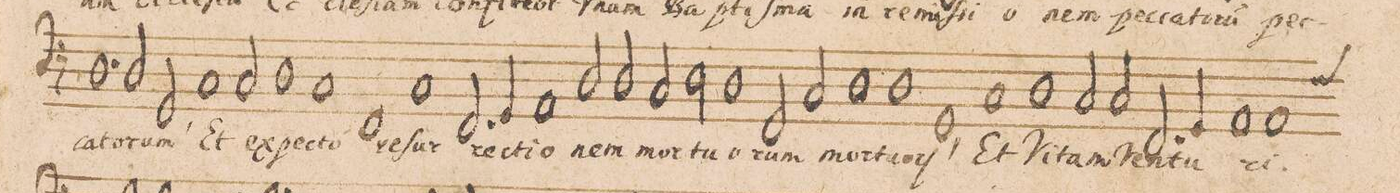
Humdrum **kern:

**kern	**text
*I"BASSVS.	*
*clefF4	*
*k[]	*
*met(C|)	*
*M2/1	*
1.D	-ca-
2D/	-to-
=182-	=182-
2GG,</	-rum
1C	Et
2C/	ex-
=183-	=183-
1D	-pe-
1C	-cto
=184-	=184-
1FF	re-
1C	-ſur-
=185-	=185-
2.FF/	-rec-
4GG/	-ti-
1AA	-o-
=186-	=186-
2D/	.
2D/	-nem
2C/	mor-
2E\	-tu-
=187-	=187-
1D	-o-
2GG/	-rum
2C/	mor-
=188-	=188-
1D	-tu-
1D	-o-
=189-	=189-
1GG,<	-r(um)
1C	Et
=190-	=190-
1D	Vi-
2C/	-tam
2C/	Ven-
=191-	=191-
2.FF/	-tu-
4GG/	.
1AA	.
=192-	=192-
*custos:F	*
1AA	-ri.
*-	*-
